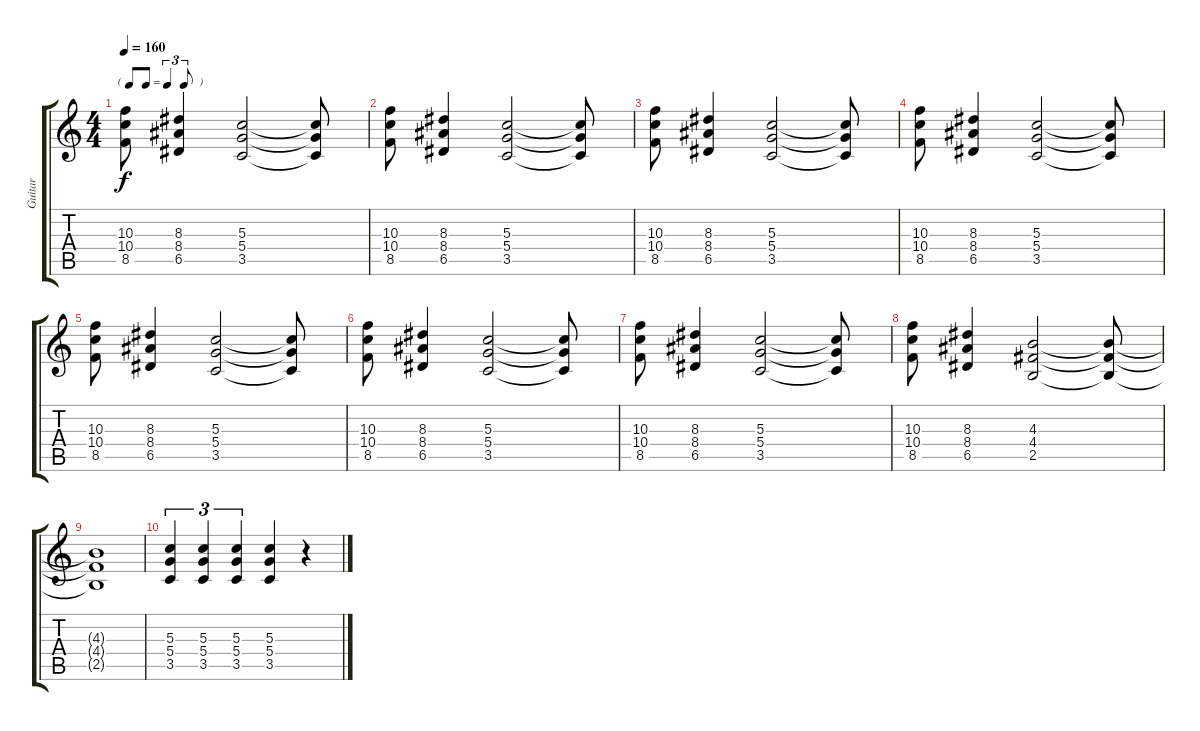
\track ("Guitar" "Guitar") {instrument distortionguitar}
\staff {score tabs}
\tuning (E4 B3 G3 D3 A2 E2) {hide}
\ts (4 4)
\tf triplet8th
\tempo 160
\clef g2
\ks c
(10.3 10.4 8.5).8{dy f} (8.3 8.4 6.5).4 (5.3 5.4 3.5).2 (5.3{t} 5.4{t} 3.5{t}).8 |
(10.3 10.4 8.5).8 (8.3 8.4 6.5).4 (5.3 5.4 3.5).2 (5.3{t} 5.4{t} 3.5{t}).8 |
(10.3 10.4 8.5).8 (8.3 8.4 6.5).4 (5.3 5.4 3.5).2 (5.3{t} 5.4{t} 3.5{t}).8 |
(10.3 10.4 8.5).8 (8.3 8.4 6.5).4 (5.3 5.4 3.5).2 (5.3{t} 5.4{t} 3.5{t}).8 |
(10.3 10.4 8.5).8 (8.3 8.4 6.5).4 (5.3 5.4 3.5).2 (5.3{t} 5.4{t} 3.5{t}).8 |
(10.3 10.4 8.5).8 (8.3 8.4 6.5).4 (5.3 5.4 3.5).2 (5.3{t} 5.4{t} 3.5{t}).8 |
(10.3 10.4 8.5).8 (8.3 8.4 6.5).4 (5.3 5.4 3.5).2 (5.3{t} 5.4{t} 3.5{t}).8 |
(10.3 10.4 8.5).8 (8.3 8.4 6.5).4 (4.3 4.4 2.5).2 (4.3{t} 4.4{t} 2.5{t}).8 |
(4.3{t} 4.4{t} 2.5{t}).1 |
(5.3 5.4 3.5).4{tu (3 2)} (5.3 5.4 3.5).4{tu (3 2)} (5.3 5.4 3.5).4{tu (3 2)} (5.3 5.4 3.5).4 r.4
